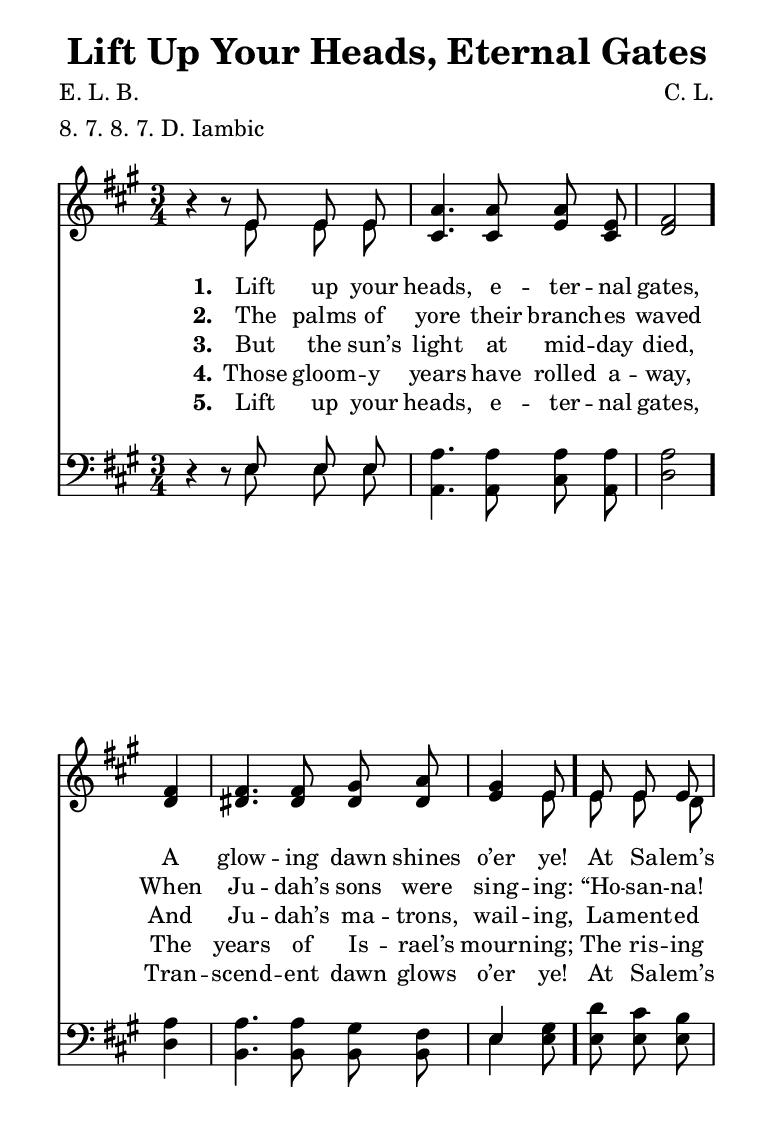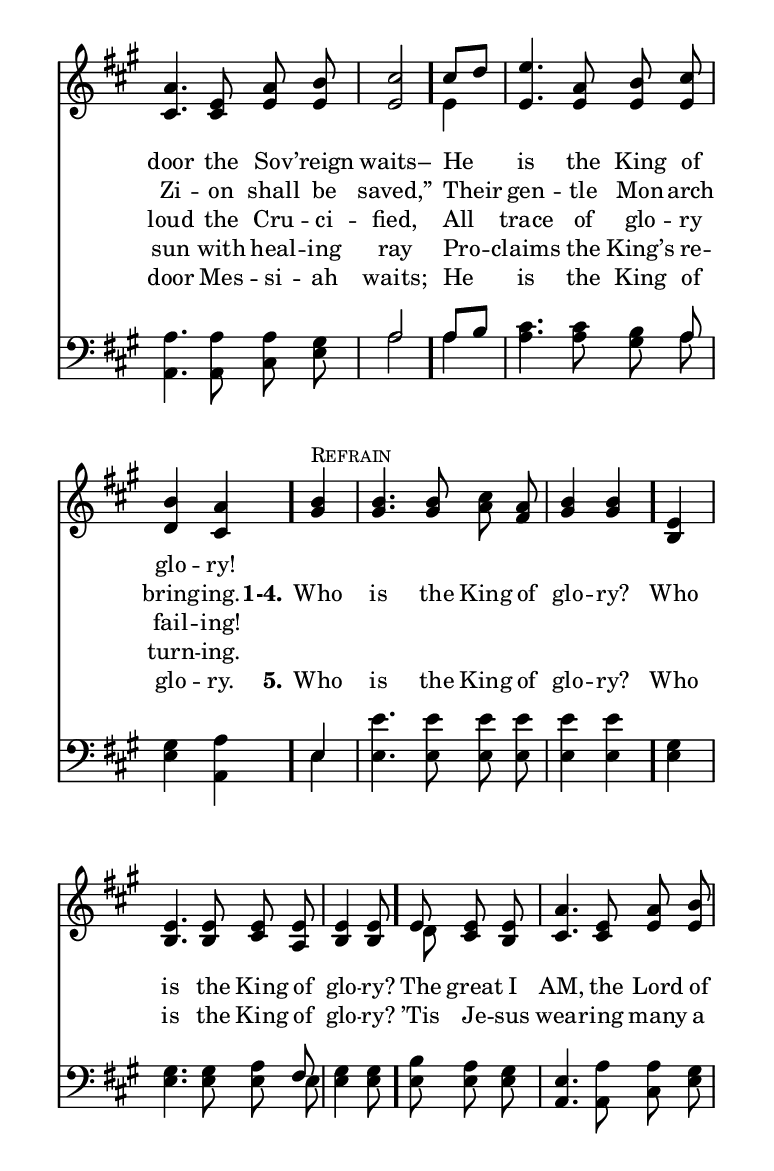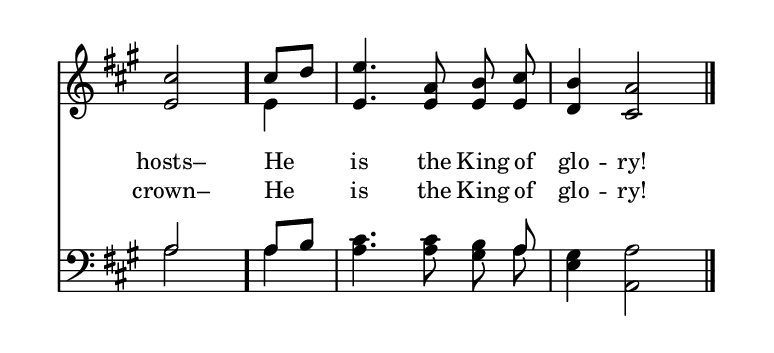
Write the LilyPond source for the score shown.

\include "common/global.ily"
\paper {
  \include "common/paper.ily"
}

\header{
  hymnnumber = "235"
  title = "Lift Up Your Heads, Eternal Gates"
  tunename = ""
  meter = "8. 7. 8. 7. D. Iambic"
  poet = "E. L. B."
  composer = "C. L."
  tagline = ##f
}

global = {
  \include "common/overrides.ily"
  \override Staff.TimeSignature.style = #'numbered
  \time 3/4
  \override Score.MetronomeMark.transparent = ##t % hide all fermata changes too
  \tempo 4=80
  \key a \major
  \autoBeamOff
}

patternA = { r4 r8 c c c | c4. c8 c c | c2 }
patternB = { c4 | c4. c8 c c | c4 c8 }
patternC = { c8 c c | c4. c8 c c | c2 }
patternD = { c8[ c] | c4. c8 c c | c4 c }
patternG = { c4 | c4. c8 c c | c4 c }

patternE = { c4 | c4. c8 c c | c4 c }
patternF = { c8[ c] | c4. c8 c c | c4 c2 }
patternH = { c4 | c4. c8 c c | c4 c2 }

notesSoprano = {
\global
\relative c' {

  r4 r8 e e e | a4. a8 a e | fis2
  fis4 | fis4. fis8 gis a | gis4 e8 \eogbreak
  e8 e e | a4. e8 a b | cis2
  cis8[ d] | e4. a,8 b cis | b4 a \eogbreak

  << s^\markup { \small \caps "Refrain" }
  { b4 | b4. b8 cis a | b4 b } >>
  e,4 | e4. e8 e e | e4 e8
  e8 e e | a4. e8 a b | cis2
  cis8[ d] | e4. a,8 b cis | b4 a2

  \bar "|."

}
}

notesAlto = {
\global
\relative e' {

  \changePitch \patternA { e e e | cis cis e cis | d }
  \changePitch \patternB { d | dis dis dis dis | e e }
  \changePitch \patternC { e e d | cis cis e e | e }
  \changePitch \patternG { e | e e e e | d cis }

  \changePitch \patternE { gis' gis gis a fis  | gis gis }
  \changePitch \patternB { b, | b b cis a | b b }
  \changePitch \patternC { d cis b | cis cis e e | e }
  \changePitch \patternH { e | e e e e | d cis }

}
}

notesTenor = {
\global
\relative a {

  \changePitch \patternA { e e e | a a a a | a }
  \changePitch \patternB { a | a a gis fis | e gis }
  \changePitch \patternC { d' cis b | a a a gis | a }
  \changePitch \patternD { a b | cis cis b a | gis a }

  \changePitch \patternE { e | e' e e e | e e }
  \changePitch \patternB { gis, | gis gis a fis | gis gis }
  \changePitch \patternC { b a gis | e a a gis | a }
  \changePitch \patternF { a b | cis cis b a | gis a }

}
}

notesBass = {
\global
\relative f {

  \changePitch \patternA { e e e | a, a cis a | d }
  \changePitch \patternB { d | b b b b | e e }
  \changePitch \patternC { e e e | a, a cis e | a }
  \changePitch \patternG { a | a a gis a | e a, }

  \changePitch \patternE { e' | e e e e | e e }
  \changePitch \patternB { e | e e e e | e e }
  \changePitch \patternC { e e e | a, a cis e | a }
  \changePitch \patternH { a | a a gis a | e a, }

}
}

RefrainA = \lyricmode {
\set stanza = "1-4."

Who is the King of glo -- ry? \bar "."
Who is the King of glo -- ry? \bar "."
The great I AM, the Lord of hosts– \bar "."
He is the King of glo -- ry! \bar "."

}

RefrainE = \lyricmode {
\set stanza = "5."

Who is the King of glo -- ry?
Who is the King of glo -- ry?
’Tis Je -- sus wear -- ing many a crown–
He is the King of glo -- ry!

}

wordsA = \lyricmode {
\set stanza = "1."

Lift up your heads, e -- ter -- nal gates, \bar "."
A glow -- ing dawn shines o’er ye! \bar "."
At Sa -- lem’s door the Sov -- ’reign waits– \bar "."
He is the King of glo -- ry! \bar "."

}

wordsB = \lyricmode {
\set stanza = "2."

The palms of yore their branch -- es waved
When Ju -- dah’s sons were sing -- ing:
“Ho -- san -- na! Zi -- on shall be saved,”
Their gen -- tle Mon -- arch bring -- ing.

\RefrainA

}

wordsC = \lyricmode {
\set stanza = "3."

But the sun’s light at mid -- day died,
And Ju -- dah’s ma -- trons, wail -- ing,
La -- ment -- ed loud the Cru -- ci -- fied,
All trace of glo -- ry fail -- ing!

}

wordsD = \lyricmode {
\set stanza = "4."

Those gloom -- y years have rolled a -- way,
The years of Is -- rael’s mourn -- ing;
The ris -- ing sun with heal -- ing ray
Pro -- claims the King’s re -- turn -- ing.

}

wordsE = \lyricmode {
\set stanza = "5."

Lift up your heads, e -- ter -- nal gates,
Tran -- scend -- ent dawn glows o’er ye!
At Sa -- lem’s door Mes -- si -- ah waits;
He is the King of glo -- ry.

\RefrainE

}

\score {
  \context ChoirStaff <<
    \context Staff = upper <<
      \set Staff.autoBeaming = ##f
      \set ChoirStaff.systemStartDelimiter = #'SystemStartBar
      \set ChoirStaff.printPartCombineTexts = ##f
      \partcombine #'(2 . 9) \notesSoprano \notesAlto
      \context NullVoice = sopranos { \voiceOne << \notesSoprano >> }
      \context NullVoice = altos { \voiceTwo << \notesAlto >> }
      \context Lyrics = one   \lyricsto sopranos \wordsA
      \context Lyrics = two   \lyricsto sopranos \wordsB
      \context Lyrics = three \lyricsto sopranos \wordsC
      \context Lyrics = four  \lyricsto sopranos \wordsD
      \context Lyrics = five  \lyricsto sopranos \wordsE
    >>
    \context Staff = men <<
      \set Staff.autoBeaming = ##f
      \clef bass
      \set ChoirStaff.printPartCombineTexts = ##f
      \partcombine #'(2 . 9) \notesTenor \notesBass
      \context NullVoice = tenors { \voiceOne << \notesTenor >> }
      \context NullVoice = basses { \voiceTwo << \notesBass >> }
    >>
  >>
  \layout {
    \include "common/layout.ily"
  }
  \midi{
    \include "common/midi.ily"
  }
}

\version "2.19.49"  % necessary for upgrading to future LilyPond versions.

% vi:set et ts=2 sw=2 ai nocindent syntax=lilypond:
